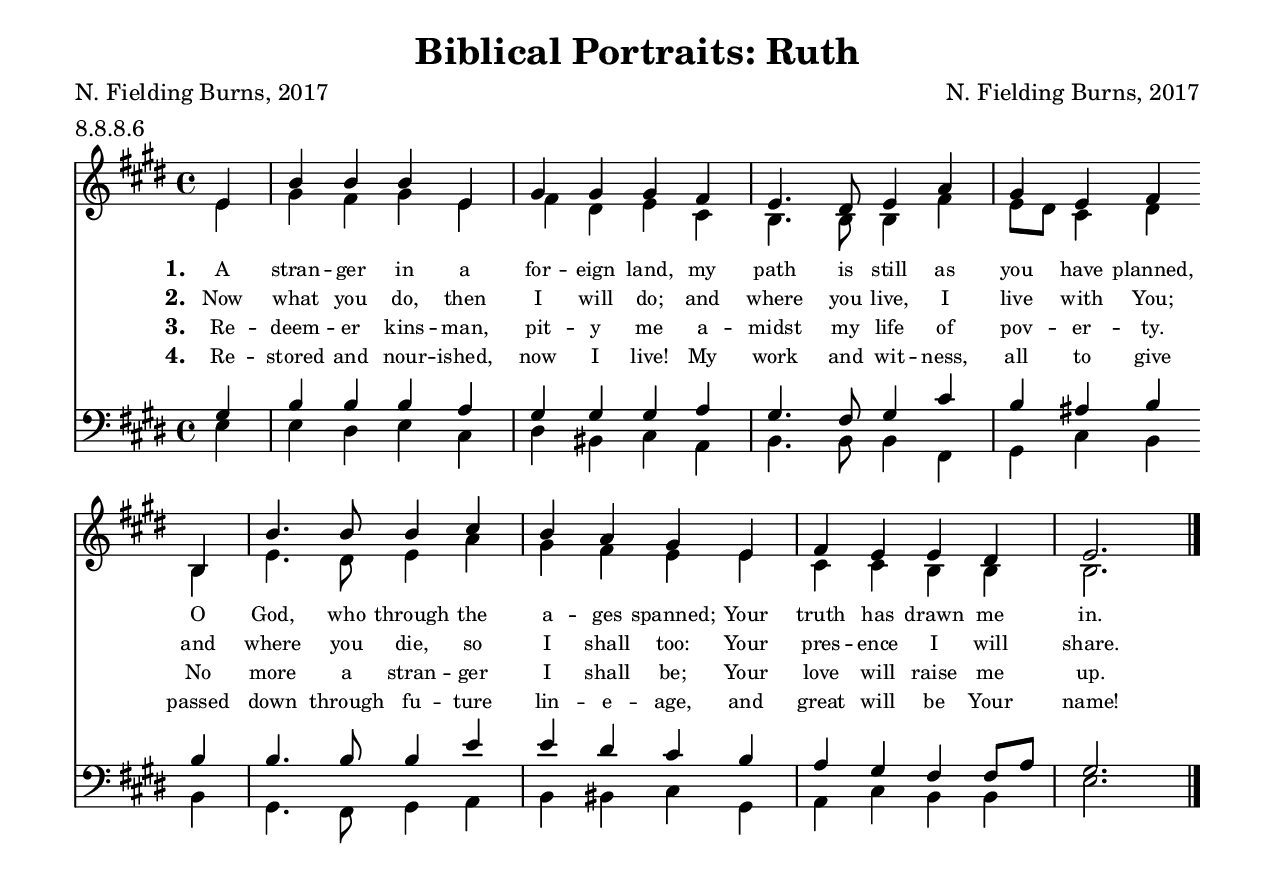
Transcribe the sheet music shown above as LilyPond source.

\include "hymn.ily"

\header
{
  title = "Biblical Portraits: Ruth"
  poet = "N. Fielding Burns, 2017"
  composer = "N. Fielding Burns, 2017"
  tune = "Kinsman Redeemer"
  meter = "8.8.8.6"
}

global =
{
  \time 4/4
  \key e \major
}

stanzas = <<
  \new Lyrics \lyricsto "sopranos" {
    \set stanza = "1. "

    A stran -- ger in a for -- eign land,
    my path is still as you have planned,
    O God, who through the a -- ges spanned;
    Your truth has drawn me in.
  }

  \new Lyrics \lyricsto "sopranos" {
    \set stanza = "2. "

    Now what you do, then I will do;
    and where you live, I live with You;
    and where you die, so I shall too:
    Your pres -- ence I will share.
  }

  \new Lyrics \lyricsto "sopranos" {
    \set stanza = "3. "

    Re -- deem -- er kins -- man, pit -- y me
    a -- midst my life of pov -- er -- ty.
    No more a stran -- ger I shall be;
    Your love will raise me up.
  }

  \new Lyrics \lyricsto "sopranos" {
    \set stanza = "4. "

    Re -- stored and nour -- ished, now I live!
    My work and wit -- ness, all to give
    passed down through fu -- ture lin -- e -- age,
    and great will be Your name!
  }
>>

soprano = \relative c' {
  \partial 4

  e4
  b' b b e,
  gis gis gis

  fis4
  e4. dis8 e4 a
  gis e fis

  \linebreak

  b,4
  b'4. b8 b4 cis
  b a gis

  e4
  fis e e dis
  e2.

  \bar "|."
}

alto = \relative c' {
  e4
  gis fis gis e
  fis dis e

  cis4
  b4. b8 b4 fis'
  e8 dis cis4 dis

  b4
  e4. dis8 e4 a
  gis fis e

  e4
  cis cis b b
  b2.
}

tenor = \relative c' {
  gis4
  b b b a
  gis gis gis

  a4
  gis4. fis8 gis4 cis
  b ais b

  b4
  b4. b8 b4 e
  e dis cis

  b4
  a gis fis fis8 a
  gis2.
}

bass = \relative c {
  e4
  e dis e cis
  dis bis cis

  a4
  b4. b8 b4 fis
  gis cis b

  b4
  gis4. fis8 gis4 a
  b bis cis

  gis4
  a cis b b
  e2.

}

\include "hymn-template.ily"
